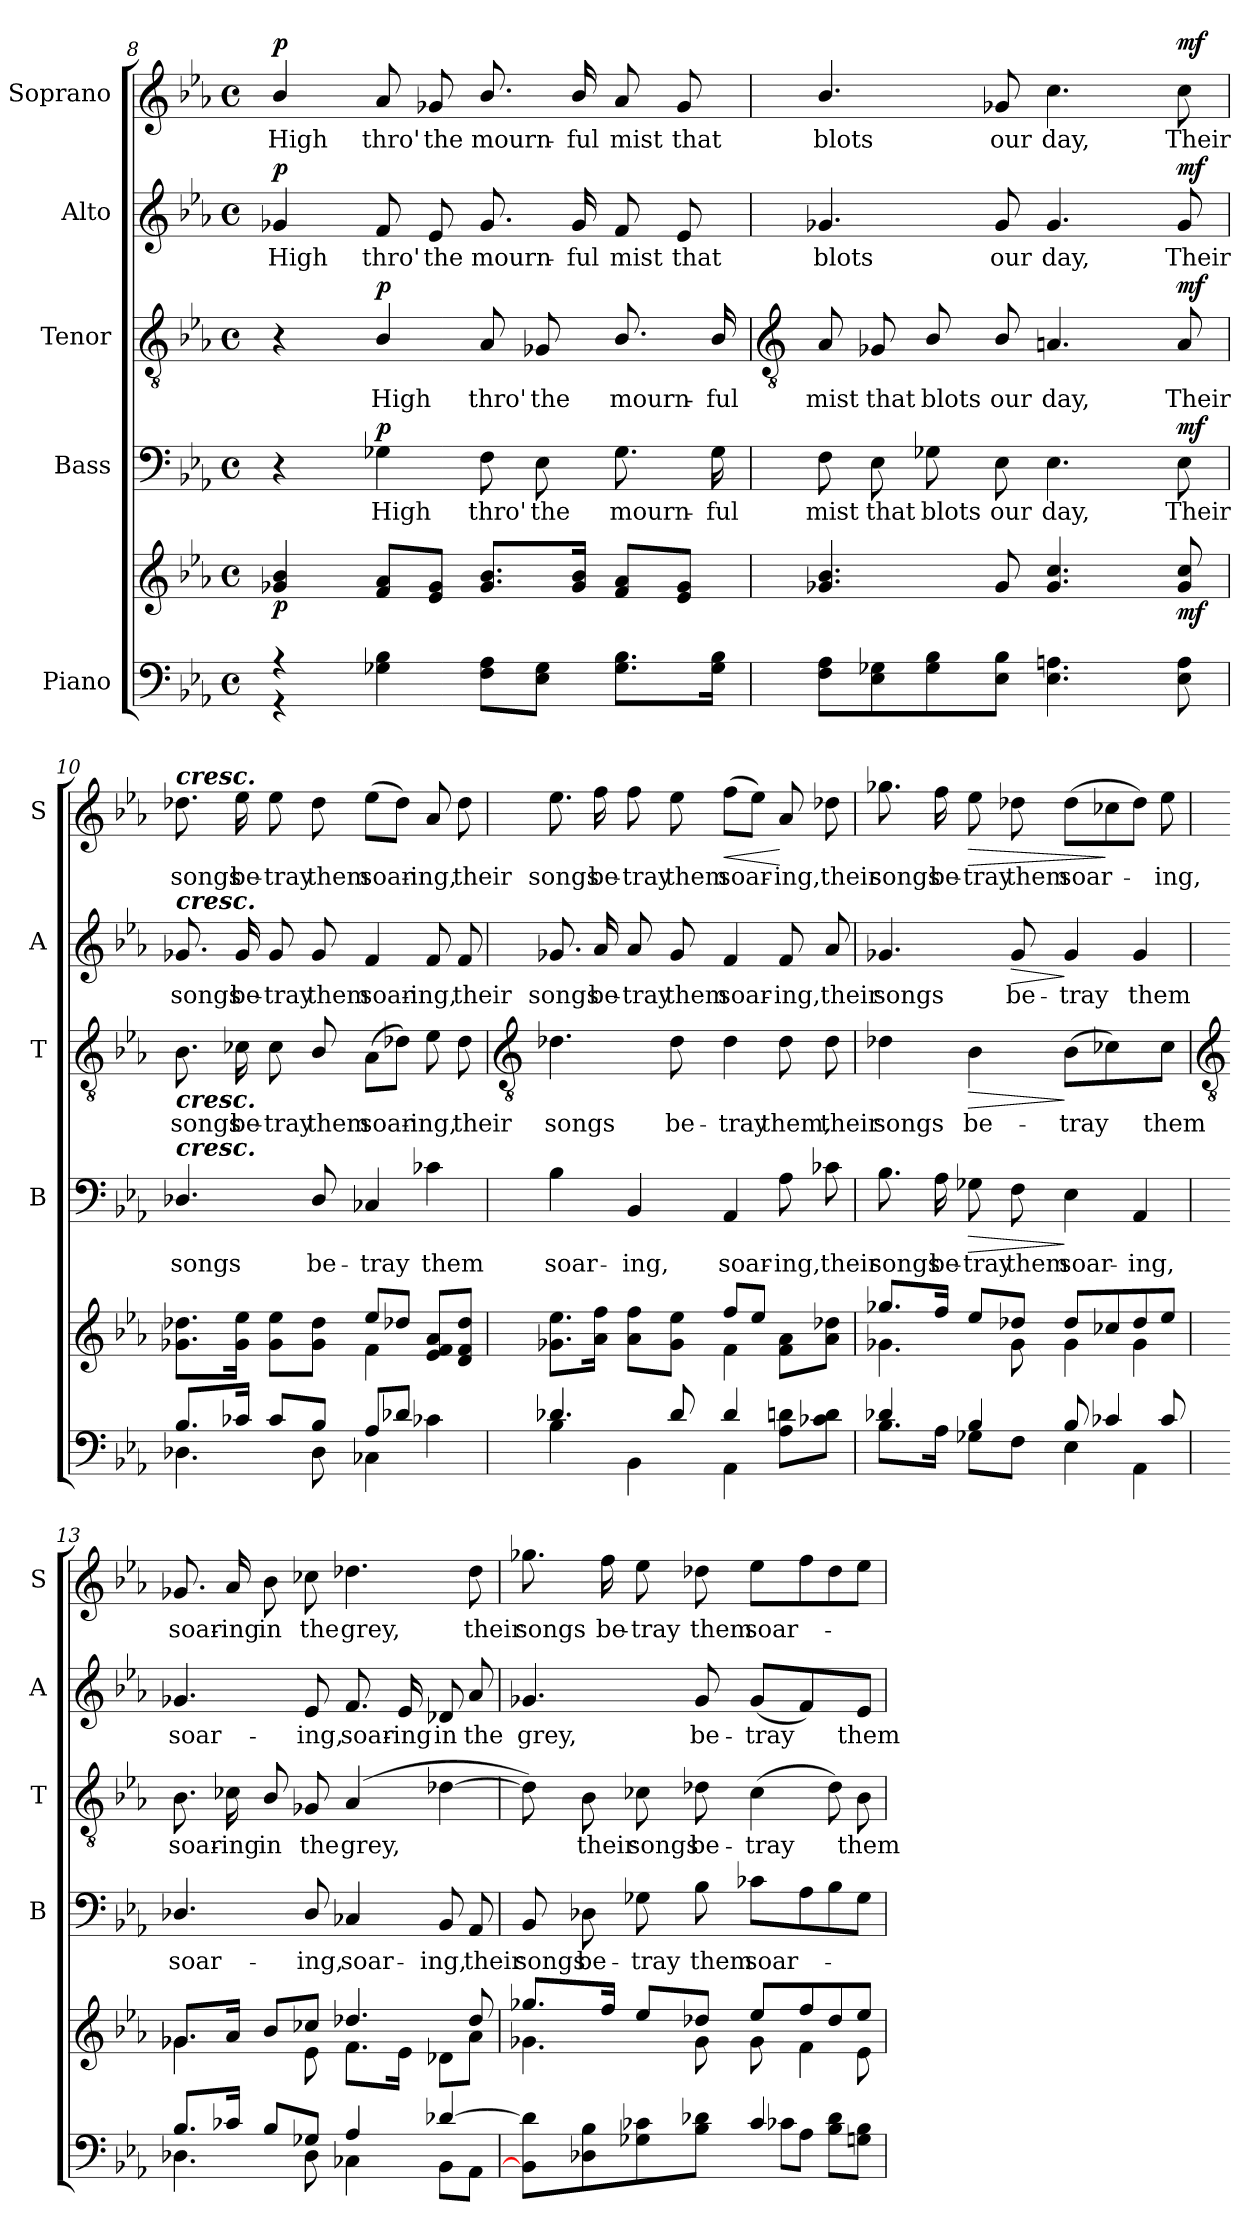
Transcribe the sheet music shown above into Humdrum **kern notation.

**kern	**kern	**dynam	**kern	**text	**dynam	**kern	**text	**dynam	**kern	**text	**dynam	**kern	**text	**dynam
*part5	*part5	*part5	*part4	*part4	*part4	*part3	*part3	*part3	*part2	*part2	*part2	*part1	*part1	*part1
*staff6	*staff5	*staff5/6	*staff4	*staff4	*staff4	*staff3	*staff3	*staff3	*staff2	*staff2	*staff2	*staff1	*staff1	*staff1
*I"Piano	*	*	*I"Bass	*	*	*I"Tenor	*	*	*I"Alto	*	*	*I"Soprano	*	*
*	*	*	*I'B	*	*	*I'T	*	*	*I'A	*	*	*I'S	*	*
*clefF4	*clefG2	*	*clefF4	*	*	*clefGv2	*	*	*clefG2	*	*	*clefG2	*	*
*k[b-e-a-]	*k[b-e-a-]	*	*k[b-e-a-]	*	*	*k[b-e-a-]	*	*	*k[b-e-a-]	*	*	*k[b-e-a-]	*	*
*E-:	*E-:	*	*E-:	*	*	*E-:	*	*	*E-:	*	*	*E-:	*	*
*M4/4	*M4/4	*	*M4/4	*	*	*M4/4	*	*	*M4/4	*	*	*M4/4	*	*
*met(c)	*met(c)	*	*met(c)	*	*	*met(c)	*	*	*met(c)	*	*	*met(c)	*	*
=8	=8	=8	=8	=8	=8	=8	=8	=8	=8	=8	=8	=8	=8	=8
*^	*^	*	*	*	*	*	*	*	*	*	*	*	*	*
!	!	!	!	!LO:DY:b	!	!	!	!	!	!	!	!LO:LY:b	!LO:DY:b	!	!LO:LY:b	!LO:DY:b
4r	4r	8ryy	4g-X/ 4b-/	p	4r	.	.	4r	.	.	4g-X	High	p	4b-/	High	p
.	.	2..ryy	.	.	.	.	.	.	.	.	.	.	.	.	.	.
!	!	!	!	!	!	!LO:LY:b	!LO:DY:b	!	!LO:LY:b	!LO:DY:b	!	!LO:LY:b	!	!	!LO:LY:b	!
2.ryy	4G-X\ 4B-\	.	8f/ 8a-/L	.	4G-X	High	p	4B-/	High	p	8f	thro'	.	8a-	thro'	.
!	!	!	!	!	!	!	!	!	!	!	!	!LO:LY:b	!	!	!LO:LY:b	!
.	.	.	8e-/ 8g-/J	.	.	.	.	.	.	.	8e-	the	.	8g-X	the	.
!	!	!	!	!	!	!LO:LY:b	!	!	!LO:LY:b	!	!	!LO:LY:b	!	!	!LO:LY:b	!
.	8F\ 8A-\L	.	8.g-/ 8.b-/L	.	8F	thro'	.	8A-	thro'	.	8.g-	mourn-	.	8.b-/	mourn-	.
!	!	!	!	!	!	!LO:LY:b	!	!	!LO:LY:b	!	!	!	!	!	!	!
.	8E-\ 8G-\J	.	.	.	8E-	the	.	8G-X	the	.	.	.	.	.	.	.
!	!	!	!	!	!	!	!	!	!	!	!	!LO:LY:b	!	!	!LO:LY:b	!
.	.	.	16g-/ 16b-/J	.	.	.	.	.	.	.	16g-	-ful	.	16b-/	-ful	.
!	!	!	!	!	!	!LO:LY:b	!	!	!LO:LY:b	!	!	!LO:LY:b	!	!	!LO:LY:b	!
.	8.G-\ 8.B-\L	.	8f/ 8a-/L	.	8.G-	mourn-	.	8.B-/	mourn-	.	8f	mist	.	8a-	mist	.
!	!	!	!	!	!	!	!	!	!	!	!	!LO:LY:b	!	!	!LO:LY:b	!
.	.	.	8e-/ 8g-/J	.	.	.	.	.	.	.	8e-	that	.	8g-	that	.
!	!	!	!	!	!	!LO:LY:b	!	!	!LO:LY:b	!	!	!	!	!	!	!
.	16G-\ 16B-\J	.	.	.	16G-	-ful	.	16B-/	-ful	.	.	.	.	.	.	.
!!LO:LB:g=z
=9	=9	=9	=9	=9	=9	=9	=9	=9	=9	=9	=9	=9	=9	=9	=9	=9
*	*	*	*	*	*	*	*	*clefGv2	*	*	*	*	*	*	*	*
!	!	!	!	!	!	!LO:LY:b	!	!	!LO:LY:b	!	!	!LO:LY:b	!	!	!LO:LY:b	!
1ryy	8F\ 8A-\L	2.ryy	4.g-X/ 4.b-/	.	8F	mist	.	8A-	mist	.	4.g-X	blots	.	4.b-/	blots	.
!	!	!	!	!	!	!LO:LY:b	!	!	!LO:LY:b	!	!	!	!	!	!	!
.	8E-\ 8G-X\	.	.	.	8E-	that	.	8G-X	that	.	.	.	.	.	.	.
!	!	!	!	!	!	!LO:LY:b	!	!	!LO:LY:b	!	!	!	!	!	!	!
.	8G-\ 8B-\	.	.	.	8G-X	blots	.	8B-/	blots	.	.	.	.	.	.	.
!	!	!	!	!	!	!LO:LY:b	!	!	!LO:LY:b	!	!	!LO:LY:b	!	!	!LO:LY:b	!
.	8E-\ 8B-\J	.	8g-/	.	8E-	our	.	8B-/	our	.	8g-	our	.	8g-X	our	.
!	!	!	!	!	!	!LO:LY:b	!	!	!LO:LY:b	!	!	!LO:LY:b	!	!	!LO:LY:b	!
.	4.E-\ 4.An\	.	4.g-/ 4.cc/	.	4.E-	day,	.	4.An	day,	.	4.g-	day,	.	4.cc	day,	.
.	.	4ryy	.	.	.	.	.	.	.	.	.	.	.	.	.	.
!	!	!	!	!LO:DY:b	!	!LO:LY:b	!LO:DY:b	!	!LO:LY:b	!LO:DY:b	!	!LO:LY:b	!LO:DY:b	!	!LO:LY:b	!LO:DY:b
.	8E-\ 8A\	.	8g-/ 8cc/	mf	8E-	Their	mf	8A	Their	mf	8g-	Their	mf	8cc	Their	mf
=10	=10	=10	=10	=10	=10	=10	=10	=10	=10	=10	=10	=10	=10	=10	=10	=10
!	!	!	!	!	!	!	!	!	!	!	!	!	!	!LO:TX:a:Bi:t=cresc.	!	!
!	!	!	!	!	!	!	!	!	!	!	!LO:TX:a:Bi:t=cresc.	!	!	!	!	!
!	!	!	!	!	!	!	!	!LO:TX:b:Bi:t=cresc.	!	!	!	!	!	!	!	!
!	!	!	!	!	!LO:TX:a:Bi:t=cresc.	!	!	!	!	!	!	!	!	!	!	!
!	!	!	!	!	!	!LO:LY:b	!	!	!LO:LY:b	!	!	!LO:LY:b	!	!	!LO:LY:b	!
8.B-/L	4.D-X\	2ryy	8.g-X\ 8.dd-X\L	.	4.D-X/	songs	.	8.B-	songs	.	8.g-X	songs	.	8.dd-X	songs	.
!	!	!	!	!	!	!	!	!	!LO:LY:b	!	!	!LO:LY:b	!	!	!LO:LY:b	!
16c-X/J	.	.	16g-\ 16ee-\J	.	.	.	.	16c-X	be-	.	16g-	be-	.	16ee-	be-	.
!	!	!	!	!	!	!	!	!	!LO:LY:b	!	!	!LO:LY:b	!	!	!LO:LY:b	!
8c-/L	.	.	8g-\ 8ee-\L	.	.	.	.	8c-	-tray	.	8g-	-tray	.	8ee-	-tray	.
!	!	!	!	!	!	!LO:LY:b	!	!	!LO:LY:b	!	!	!LO:LY:b	!	!	!LO:LY:b	!
8B-/J	8D-\	.	8g-\ 8dd-\J	.	8D-/	be-	.	8B-/	them	.	8g-	them	.	8dd-	them	.
!	!	!	!	!	!	!LO:LY:b	!	!	!LO:LY:b	!	!	!LO:LY:b	!	!	!LO:LY:b	!
8A-/L	4C-X\	8ee-/L	4f\	.	4C-X	-tray	.	(>8A-L	soar-	.	4f	soar-	.	(>8ee-L	soar-	.
8d-X/J	.	8dd-X/J	.	.	.	.	.	8d-XJ)	.	.	.	.	.	8dd-J)	.	.
!	!	!	!	!	!	!LO:LY:b	!	!	!LO:LY:b	!	!	!LO:LY:b	!	!	!LO:LY:b	!
4ryy	4c-X\	4ryy	8e-/ 8f/ 8a-/L	.	4c-X	them	.	8e-	ing,	.	8f	-ing,	.	8a-	ing,	.
!	!	!	!	!	!	!	!	!	!LO:LY:b	!	!	!LO:LY:b	!	!	!LO:LY:b	!
.	.	.	8d/ 8f/ 8dd-/J	.	.	.	.	8d-	their	.	8f	their	.	8dd-	their	.
!!LO:LB:g=z
=11	=11	=11	=11	=11	=11	=11	=11	=11	=11	=11	=11	=11	=11	=11	=11	=11
*	*	*	*	*	*	*	*	*clefGv2	*	*	*	*	*	*	*	*
!	!	!	!	!	!	!LO:LY:b	!	!	!LO:LY:b	!	!	!LO:LY:b	!	!	!LO:LY:b	!
4.d-X/	4B-\	2ryy	8.g-X\ 8.ee-\L	.	4B-	soar-	.	4.d-X	songs	.	8.g-X	songs	.	8.ee-	songs	.
!	!	!	!	!	!	!	!	!	!	!	!	!LO:LY:b	!	!	!LO:LY:b	!
.	.	.	16a-\ 16ff\J	.	.	.	.	.	.	.	16a-	be-	.	16ff	be-	.
!	!	!	!	!	!	!LO:LY:b	!	!	!	!	!	!LO:LY:b	!	!	!LO:LY:b	!
.	4BB-\	.	8a-\ 8ff\L	.	4BB-	-ing,	.	.	.	.	8a-	-tray	.	8ff	-tray	.
!	!	!	!	!	!	!	!	!	!LO:LY:b	!	!	!LO:LY:b	!	!	!LO:LY:b	!
8d-/	.	.	8g-\ 8ee-\J	.	.	.	.	8d-	be-	.	8g-	them	.	8ee-	them	.
!	!	!	!	!	!	!LO:LY:b	!	!	!LO:LY:b	!	!	!LO:LY:b	!	!	!LO:LY:b	!LO:HP:b
4d-/	4AA-\	8ff/L	4f\	.	4AA-	soar-	.	4d-	-tray	.	4f	soar-	.	(>8ffL	soar-	<
.	.	8ee-/J	.	.	.	.	.	.	.	.	.	.	.	8ee-J)	.	.
!	!	!	!	!	!	!LO:LY:b	!	!	!LO:LY:b	!	!	!LO:LY:b	!	!	!LO:LY:b	!
4ryy	8A-\ 8d\L	4ryy	8f\ 8a-\L	.	8A-	-ing,	.	8d-	them,	.	8f	-ing,	.	8a-	ing,	[
!	!	!	!	!	!	!LO:LY:b	!	!	!LO:LY:b	!	!	!LO:LY:b	!	!	!LO:LY:b	!
.	8c-X\ 8d\J	.	8a-\ 8dd-X\J	.	8c-X	their	.	8d-	their	.	8a-	their	.	8dd-X	their	.
=12	=12	=12	=12	=12	=12	=12	=12	=12	=12	=12	=12	=12	=12	=12	=12	=12
!	!	!	!	!	!	!LO:LY:b	!	!	!LO:LY:b	!	!	!LO:LY:b	!	!	!LO:LY:b	!
4d-X/	8.B-\L	8.gg-X/L	4.g-X\	.	8.B-	songs	.	4d-X	songs	.	4.g-X	songs	.	8.gg-X	songs	.
!	!	!	!	!	!	!LO:LY:b	!	!	!	!	!	!	!	!	!LO:LY:b	!
.	16A-\J	16ff/J	.	.	16A-	be-	.	.	.	.	.	.	.	16ff	be-	.
!	!	!	!	!	!	!LO:LY:b	!LO:HP:b	!	!LO:LY:b	!LO:HP:b	!	!	!	!	!LO:LY:b	!LO:HP:b
4B-/	8G-X\L	8ee-/L	.	.	8G-X	-tray	>	4B-	be-	>	.	.	.	8ee-	-tray	>
!	!	!	!	!	!	!LO:LY:b	!	!	!	!	!	!LO:LY:b	!LO:HP:b	!	!LO:LY:b	!
.	8F\J	8dd-X/J	8g-\	.	8F	them	.	.	.	.	8g-	be-	>	8dd-X	them	.
!	!	!	!	!	!	!LO:LY:b	!	!	!LO:LY:b	!	!	!LO:LY:b	!	!	!LO:LY:b	!
8B-/	4E-\	8dd-/L	4g-\	.	4E-	soar-	]	(>8B-L	-tray	]	4g-	-tray	]	(>8dd-L	soar-	.
4c-X/	.	8cc-X/	.	.	.	.	.	4c-X)	.	.	.	.	.	8cc-X	.	]
!	!	!	!	!	!	!LO:LY:b	!	!	!	!	!	!LO:LY:b	!	!	!	!
.	4AA-\	8dd-/	4g-\	.	4AA-	-ing,	.	.	.	.	4g-	them	.	8dd-J)	.	.
!	!	!	!	!	!	!	!	!	!LO:LY:b	!	!	!	!	!	!LO:LY:b	!
8c-/	.	8ee-/J	.	.	.	.	.	8c-J	them	.	.	.	.	8ee-	ing,	.
!!LO:LB:g=z
=13	=13	=13	=13	=13	=13	=13	=13	=13	=13	=13	=13	=13	=13	=13	=13	=13
*	*	*	*	*	*	*	*	*clefGv2	*	*	*	*	*	*	*	*
!	!	!	!	!	!	!LO:LY:b	!	!	!LO:LY:b	!	!	!LO:LY:b	!	!	!LO:LY:b	!
8.B-/L	4.D-X\	8.g-X/L	4.g-X\	.	4.D-X/	soar-	.	8.B-	soar-	.	4.g-X	soar-	.	8.g-X	soar-	.
!	!	!	!	!	!	!	!	!	!LO:LY:b	!	!	!	!	!	!LO:LY:b	!
16c-X/J	.	16a-/J	.	.	.	.	.	16c-X	-ing	.	.	.	.	16a-	-ing	.
!	!	!	!	!	!	!	!	!	!LO:LY:b	!	!	!	!	!	!LO:LY:b	!
8B-/L	.	8b-/L	.	.	.	.	.	8B-/	in	.	.	.	.	8b-	in	.
!	!	!	!	!	!	!LO:LY:b	!	!	!LO:LY:b	!	!	!LO:LY:b	!	!	!LO:LY:b	!
8G-X/J	8D-\	8cc-X/J	8e-\	.	8D-/	-ing,	.	8G-X	the	.	8e-	-ing,	.	8cc-X	the	.
!	!	!	!	!	!	!LO:LY:b	!	!	!LO:LY:b	!	!	!LO:LY:b	!	!	!LO:LY:b	!
4A-/	4C-X\	4.dd-X/	8.f\L	.	4C-X	soar-	.	(>4A-	grey,	.	8.f	soar-	.	4.dd-X	grey,	.
!	!	!	!	!	!	!	!	!	!	!	!	!LO:LY:b	!	!	!	!
.	.	.	16e-\J	.	.	.	.	.	.	.	16e-	-ing	.	.	.	.
!	!	!	!	!	!	!LO:LY:b	!	!	!	!	!	!LO:LY:b	!	!	!	!
[4d-X/	8BB-\L	.	8d-X\L	.	8BB-	-ing,	.	[4d-X	.	.	8d-X	in	.	.	.	.
!	!	!	!	!	!	!LO:LY:b	!	!	!	!	!	!LO:LY:b	!	!	!LO:LY:b	!
.	8AA-\J	8dd-/	8a-\J	.	8AA-	their	.	.	.	.	8a-	the	.	8dd-	their	.
=14	=14	=14	=14	=14	=14	=14	=14	=14	=14	=14	=14	=14	=14	=14	=14	=14
!	!	!	!	!	!	!LO:LY:b	!	!	!	!	!	!LO:LY:b	!	!	!LO:LY:b	!
8BB-\] 8d-\]L	2ryy	8.gg-X/L	4.g-X\	.	8BB-	songs	.	8d-])	.	.	4.g-X	grey,	.	8.gg-X	songs	.
!	!	!	!	!	!	!LO:LY:b	!	!	!LO:LY:b	!	!	!	!	!	!	!
8D-X\ 8B-\	.	.	.	.	8D-X	be-	.	8B-	their	.	.	.	.	.	.	.
!	!	!	!	!	!	!	!	!	!	!	!	!	!	!	!LO:LY:b	!
.	.	16ff/J	.	.	.	.	.	.	.	.	.	.	.	16ff	be-	.
!	!	!	!	!	!	!LO:LY:b	!	!	!LO:LY:b	!	!	!	!	!	!LO:LY:b	!
8G-X\ 8c-X\	.	8ee-/L	.	.	8G-X	-tray	.	8c-X	songs	.	.	.	.	8ee-	-tray	.
!	!	!	!	!	!	!LO:LY:b	!	!	!LO:LY:b	!	!	!LO:LY:b	!	!	!LO:LY:b	!
8B-\ 8d-\J	.	8dd-X/J	8g-\	.	8B-	them	.	8d-	be-	.	8g-	be-	.	8dd-X	them	.
!	!	!	!	!	!	!LO:LY:b	!	!	!LO:LY:b	!	!	!LO:LY:b	!	!	!LO:LY:b	!
4c-/	8c-X\L	8ee-/L	8g-\	.	8c-XL	soar-	.	(>4c-	-tray	.	(<8g-L	-tray	.	8ee-L	soar-	.
.	8A-\J	8ff/	4f\	.	8A-	.	.	.	.	.	4f)	.	.	8ff	.	.
8B-\ 8d-\L	4ryy	8dd-/	.	.	8B-	.	.	8d-)	.	.	.	.	.	8dd-	.	.
!	!	!	!	!	!	!	!	!	!LO:LY:b	!	!	!LO:LY:b	!	!	!	!
8Gn\ 8B-\J	.	8ee-/J	8e-\	.	8G-J	.	.	8B-	them	.	8e-J	them	.	8ee-J	.	.
*v	*v	*	*	*	*	*	*	*	*	*	*	*	*	*	*	*
*	*v	*v	*	*	*	*	*	*	*	*	*	*	*	*	*
=	=	=	=	=	=	=	=	=	=	=	=	=	=	=
*-	*-	*-	*-	*-	*-	*-	*-	*-	*-	*-	*-	*-	*-	*-
